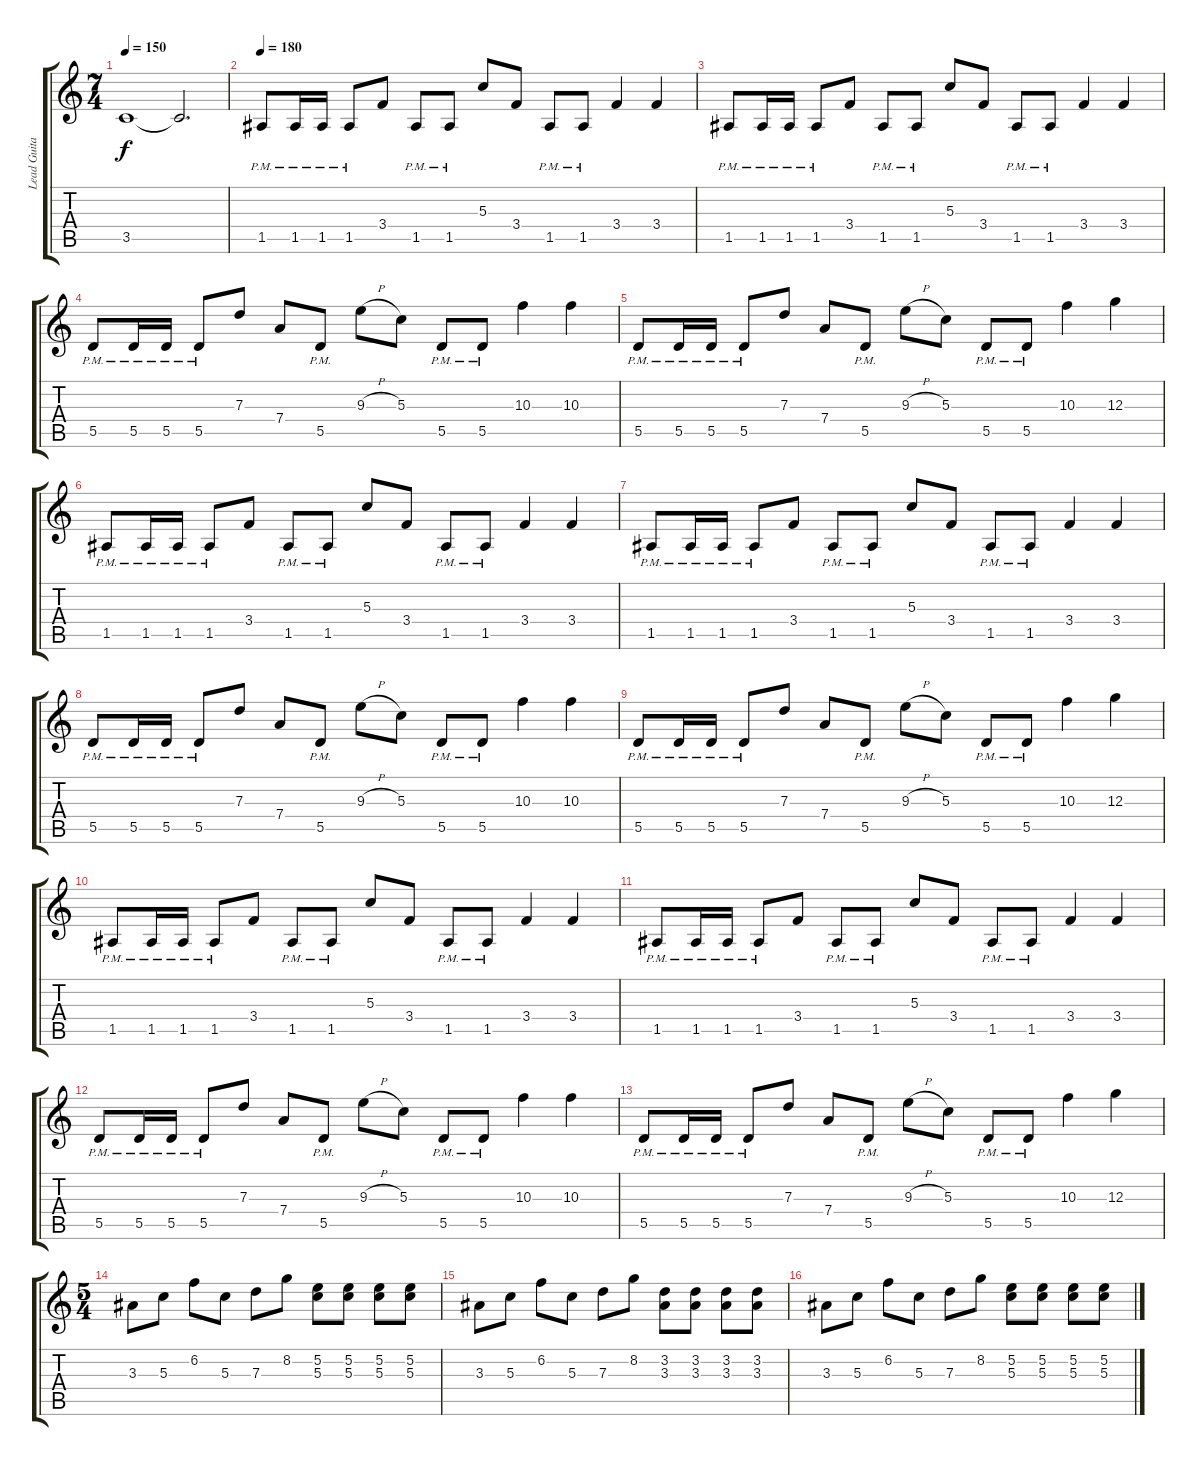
\track ("Lead Guitar" "Lead Guita") {instrument electricguitarjazz}
\staff {score tabs}
\tuning (E4 B3 G3 D3 A2 D2) {hide}
\ts (7 4)
\tempo 150
\clef g2
\ks c
3.5{t}.1{dy f} 3.5{t}.2{d} |
\tempo 180
1.5{pm}.8{instrument distortionguitar} 1.5{pm}.16 1.5{pm}.16 1.5{pm}.8 3.4.8 1.5{pm}.8 1.5{pm}.8 5.3.8 3.4.8 1.5{pm}.8 1.5{pm}.8 3.4.4 3.4.4 |
1.5{pm}.8 1.5{pm}.16 1.5{pm}.16 1.5{pm}.8 3.4.8 1.5{pm}.8 1.5{pm}.8 5.3.8 3.4.8 1.5{pm}.8 1.5{pm}.8 3.4.4 3.4.4 |
5.5{pm}.8 5.5{pm}.16 5.5{pm}.16 5.5{pm}.8 7.3.8 7.4.8 5.5{pm}.8 9.3{h}.8 5.3.8 5.5{pm}.8 5.5{pm}.8 10.3.4 10.3.4 |
5.5{pm}.8 5.5{pm}.16 5.5{pm}.16 5.5{pm}.8 7.3.8 7.4.8 5.5{pm}.8 9.3{h}.8 5.3.8 5.5{pm}.8 5.5{pm}.8 10.3.4 12.3.4 |
1.5{pm}.8 1.5{pm}.16 1.5{pm}.16 1.5{pm}.8 3.4.8 1.5{pm}.8 1.5{pm}.8 5.3.8 3.4.8 1.5{pm}.8 1.5{pm}.8 3.4.4 3.4.4 |
1.5{pm}.8 1.5{pm}.16 1.5{pm}.16 1.5{pm}.8 3.4.8 1.5{pm}.8 1.5{pm}.8 5.3.8 3.4.8 1.5{pm}.8 1.5{pm}.8 3.4.4 3.4.4 |
5.5{pm}.8 5.5{pm}.16 5.5{pm}.16 5.5{pm}.8 7.3.8 7.4.8 5.5{pm}.8 9.3{h}.8 5.3.8 5.5{pm}.8 5.5{pm}.8 10.3.4 10.3.4 |
5.5{pm}.8 5.5{pm}.16 5.5{pm}.16 5.5{pm}.8 7.3.8 7.4.8 5.5{pm}.8 9.3{h}.8 5.3.8 5.5{pm}.8 5.5{pm}.8 10.3.4 12.3.4 |
1.5{pm}.8 1.5{pm}.16 1.5{pm}.16 1.5{pm}.8 3.4.8 1.5{pm}.8 1.5{pm}.8 5.3.8 3.4.8 1.5{pm}.8 1.5{pm}.8 3.4.4 3.4.4 |
1.5{pm}.8 1.5{pm}.16 1.5{pm}.16 1.5{pm}.8 3.4.8 1.5{pm}.8 1.5{pm}.8 5.3.8 3.4.8 1.5{pm}.8 1.5{pm}.8 3.4.4 3.4.4 |
5.5{pm}.8 5.5{pm}.16 5.5{pm}.16 5.5{pm}.8 7.3.8 7.4.8 5.5{pm}.8 9.3{h}.8 5.3.8 5.5{pm}.8 5.5{pm}.8 10.3.4 10.3.4 |
5.5{pm}.8 5.5{pm}.16 5.5{pm}.16 5.5{pm}.8 7.3.8 7.4.8 5.5{pm}.8 9.3{h}.8 5.3.8 5.5{pm}.8 5.5{pm}.8 10.3.4 12.3.4 |
\ts (5 4)
3.3.8 5.3.8 6.2.8 5.3.8 7.3.8 8.2.8 (5.2 5.3).8 (5.2 5.3).8 (5.2 5.3).8 (5.2 5.3).8 |
3.3.8 5.3.8 6.2.8 5.3.8 7.3.8 8.2.8 (3.2 3.3).8 (3.2 3.3).8 (3.2 3.3).8 (3.2 3.3).8 |
3.3.8 5.3.8 6.2.8 5.3.8 7.3.8 8.2.8 (5.2 5.3).8 (5.2 5.3).8 (5.2 5.3).8 (5.2 5.3).8
